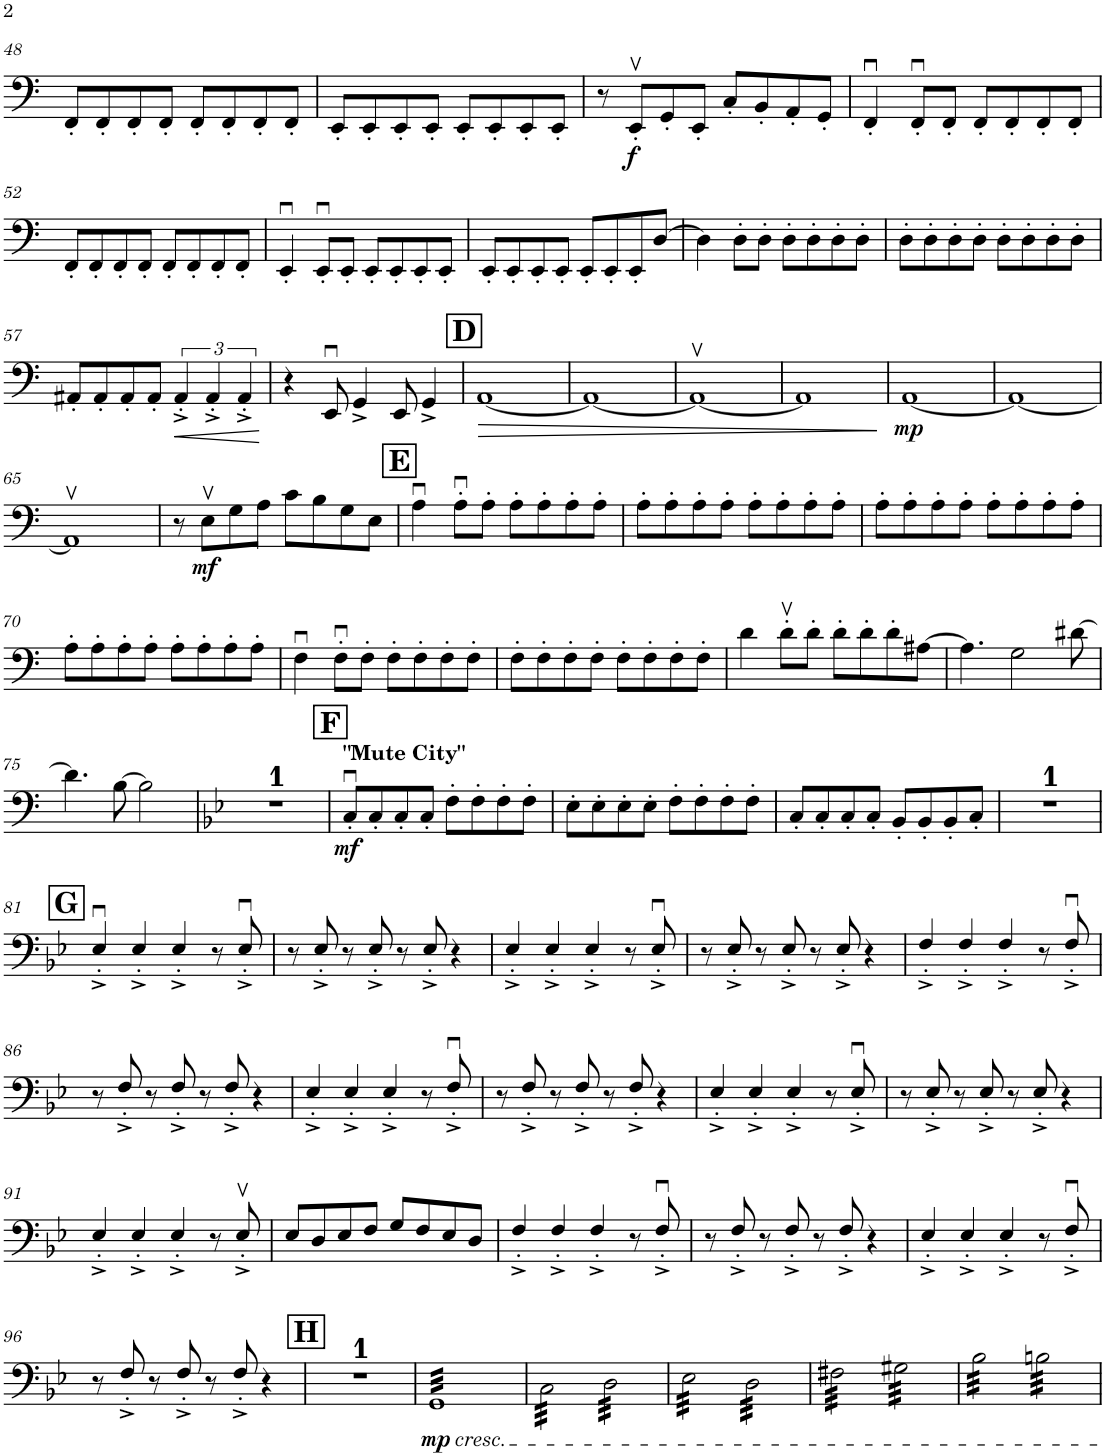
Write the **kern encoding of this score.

**kern	**dynam
*part1	*part1
*staff1	*staff1
*I"Contrabasses	*
*I'Cbs.	*
!!LO:PB:g=z
*clefF4	*
*Trd7c12	*
*k[]	*
*M4/4	*
=48	=48
8FF'/L	.
8FF'/	.
8FF'/	.
8FF'/J	.
8FF'/L	.
8FF'/	.
8FF'/	.
8FF'/J	.
=49	=49
8EE'/L	.
8EE'/	.
8EE'/	.
8EE'/J	.
8EE'/L	.
8EE'/	.
8EE'/	.
8EE'/J	.
=50	=50
8r	.
!	!LO:DY:b
8EEv'/L	f
8GG'/	.
8EE'/J	.
8C'/L	.
8BB'/	.
8AA'/	.
8GG'/J	.
=51	=51
4FFu'/	.
8FFu'/L	.
8FF'/J	.
8FF'/L	.
8FF'/	.
8FF'/	.
8FF'/J	.
!!LO:LB:g=z
=52	=52
8FF'/L	.
8FF'/	.
8FF'/	.
8FF'/J	.
8FF'/L	.
8FF'/	.
8FF'/	.
8FF'/J	.
=53	=53
4EEu'/	.
8EEu'/L	.
8EE'/J	.
8EE'/L	.
8EE'/	.
8EE'/	.
8EE'/J	.
=54	=54
8EE'/L	.
8EE'/	.
8EE'/	.
8EE'/J	.
8EE'/L	.
8EE'/	.
8EE'/	.
[8D/J	.
=55	=55
4D\]	.
8D'\L	.
8D'\J	.
8D'\L	.
8D'\	.
8D'\	.
8D'\J	.
=56	=56
8D'\L	.
8D'\	.
8D'\	.
8D'\J	.
8D'\L	.
8D'\	.
8D'\	.
8D'\J	.
!!LO:LB:g=z
=57	=57
8AA#X'/L	.
8AA#'/	.
8AA#'/	.
8AA#'/J	.
!	!LO:HP:b
6AA#'^/	<
6AA#'^/	.
6AA#'^/	.
.	[
=58	=58
4r	.
8EEu/	.
4GG^/	.
8EE/	.
4GG^/	.
!!LO:REH:place=s1:a:B:cj:fs=14:t=D
=59	=59
!	!LO:HP:b
[1AA	>
=60	=60
1AA_	.
=61	=61
1AAv_	.
=62	=62
1AA]	.
.	]
=63	=63
!	!LO:DY:b
[1AA	mp
=64	=64
1AA_	.
!!LO:LB:g=z
=65	=65
1AAv]	.
=66	=66
8r	.
!	!LO:DY:b
8Ev\L	mf
8G\	.
8A\J	.
8c\L	.
8B\	.
8G\	.
8E\J	.
!!LO:REH:place=s1:a:B:cj:fs=14:t=E
=67	=67
4Au\	.
8Au'\L	.
8A'\J	.
8A'\L	.
8A'\	.
8A'\	.
8A'\J	.
=68	=68
8A'\L	.
8A'\	.
8A'\	.
8A'\J	.
8A'\L	.
8A'\	.
8A'\	.
8A'\J	.
=69	=69
8A'\L	.
8A'\	.
8A'\	.
8A'\J	.
8A'\L	.
8A'\	.
8A'\	.
8A'\J	.
!!LO:LB:g=z
=70	=70
8A'\L	.
8A'\	.
8A'\	.
8A'\J	.
8A'\L	.
8A'\	.
8A'\	.
8A'\J	.
=71	=71
4Fu\	.
8Fu'\L	.
8F'\J	.
8F'\L	.
8F'\	.
8F'\	.
8F'\J	.
=72	=72
8F'\L	.
8F'\	.
8F'\	.
8F'\J	.
8F'\L	.
8F'\	.
8F'\	.
8F'\J	.
=73	=73
4d\	.
8dv'\L	.
8d'\J	.
8d'\L	.
8d'\	.
8d'\	.
[8A#X\J	.
=74	=74
4.A#\]	.
2G\	.
[8d#X\	.
!!LO:LB:g=z
=75	=75
4.d#\]	.
[8B\	.
2B\]	.
=76	=76
*k[b-e-]	*
1r	.
!!LO:REH:place=s1:a:B:cj:fs=14:t=F
=77	=77
!LO:TX:a:B:t="Mute City"	!
!	!LO:DY:b
8Cu'/L	mf
8C'/	.
8C'/	.
8C'/J	.
8F'\L	.
8F'\	.
8F'\	.
8F'\J	.
=78	=78
8E-'\L	.
8E-'\	.
8E-'\	.
8E-'\J	.
8F'\L	.
8F'\	.
8F'\	.
8F'\J	.
=79	=79
8C'/L	.
8C'/	.
8C'/	.
8C'/J	.
8BB-'/L	.
8BB-'/	.
8BB-'/	.
8C'/J	.
=80	=80
1r	.
!!LO:LB:g=z
!!LO:REH:place=s1:a:B:cj:fs=14:t=G
=81	=81
4E-u'^/	.
4E-'^/	.
4E-'^/	.
8r	.
8E-u'^/	.
=82	=82
8r	.
8E-'^/	.
8r	.
8E-'^/	.
8r	.
8E-'^/	.
4r	.
=83	=83
4E-'^/	.
4E-'^/	.
4E-'^/	.
8r	.
8E-u'^/	.
=84	=84
8r	.
8E-'^/	.
8r	.
8E-'^/	.
8r	.
8E-'^/	.
4r	.
=85	=85
4F'^/	.
4F'^/	.
4F'^/	.
8r	.
8Fu'^/	.
!!LO:LB:g=z
=86	=86
8r	.
8F'^/	.
8r	.
8F'^/	.
8r	.
8F'^/	.
4r	.
=87	=87
4E-'^/	.
4E-'^/	.
4E-'^/	.
8r	.
8Fu'^/	.
=88	=88
8r	.
8F'^/	.
8r	.
8F'^/	.
8r	.
8F'^/	.
4r	.
=89	=89
4E-'^/	.
4E-'^/	.
4E-'^/	.
8r	.
8E-u'^/	.
=90	=90
8r	.
8E-'^/	.
8r	.
8E-'^/	.
8r	.
8E-'^/	.
4r	.
!!LO:LB:g=z
=91	=91
4E-'^/	.
4E-'^/	.
4E-'^/	.
8r	.
8E-v'^/	.
=92	=92
8E-/L	.
8D/	.
8E-/	.
8F/J	.
8G/L	.
8F/	.
8E-/	.
8D/J	.
=93	=93
4F'^/	.
4F'^/	.
4F'^/	.
8r	.
8Fu'^/	.
=94	=94
8r	.
8F'^/	.
8r	.
8F'^/	.
8r	.
8F'^/	.
4r	.
=95	=95
4E-'^/	.
4E-'^/	.
4E-'^/	.
8r	.
8Fu'^/	.
!!LO:LB:g=z
=96	=96
8r	.
8F'^/	.
8r	.
8F'^/	.
8r	.
8F'^/	.
4r	.
!!LO:REH:place=s1:a:B:cj:fs=14:t=H
=97	=97
1r	.
=98	=98
!LO:TX:b:i:t=cresc.	!
!	!LO:DY:b
*tremolo	*
32GGLLL	mp
32GG	.
32GG	.
32GG	.
32GG	.
32GG	.
32GG	.
32GG	.
32GG	.
32GG	.
32GG	.
32GG	.
32GG	.
32GG	.
32GG	.
32GG	.
32GG	.
32GG	.
32GG	.
32GG	.
32GG	.
32GG	.
32GG	.
32GG	.
32GG	.
32GG	.
32GG	.
32GG	.
32GG	.
32GG	.
32GG	.
32GGJJJ	.
=99	=99
32C\LLL	.
32C\	.
32C\	.
32C\	.
32C\	.
32C\	.
32C\	.
32C\	.
32C\	.
32C\	.
32C\	.
32C\	.
32C\	.
32C\	.
32C\	.
32C\JJJ	.
32D\LLL	.
32D\	.
32D\	.
32D\	.
32D\	.
32D\	.
32D\	.
32D\	.
32D\	.
32D\	.
32D\	.
32D\	.
32D\	.
32D\	.
32D\	.
32D\JJJ	.
=100	=100
32E-\LLL	.
32E-\	.
32E-\	.
32E-\	.
32E-\	.
32E-\	.
32E-\	.
32E-\	.
32E-\	.
32E-\	.
32E-\	.
32E-\	.
32E-\	.
32E-\	.
32E-\	.
32E-\JJJ	.
32D\LLL	.
32D\	.
32D\	.
32D\	.
32D\	.
32D\	.
32D\	.
32D\	.
32D\	.
32D\	.
32D\	.
32D\	.
32D\	.
32D\	.
32D\	.
32D\JJJ	.
=101	=101
32F#X\LLL	.
32F#X\	.
32F#X\	.
32F#X\	.
32F#X\	.
32F#X\	.
32F#X\	.
32F#X\	.
32F#X\	.
32F#X\	.
32F#X\	.
32F#X\	.
32F#X\	.
32F#X\	.
32F#X\	.
32F#X\JJJ	.
32G#X\LLL	.
32G#X\	.
32G#X\	.
32G#X\	.
32G#X\	.
32G#X\	.
32G#X\	.
32G#X\	.
32G#X\	.
32G#X\	.
32G#X\	.
32G#X\	.
32G#X\	.
32G#X\	.
32G#X\	.
32G#X\JJJ	.
=102	=102
32B-\LLL	.
32B-\	.
32B-\	.
32B-\	.
32B-\	.
32B-\	.
32B-\	.
32B-\	.
32B-\	.
32B-\	.
32B-\	.
32B-\	.
32B-\	.
32B-\	.
32B-\	.
32B-\JJJ	.
32Bn\LLL	.
32Bn\	.
32Bn\	.
32Bn\	.
32Bn\	.
32Bn\	.
32Bn\	.
32Bn\	.
32Bn\	.
32Bn\	.
32Bn\	.
32Bn\	.
32Bn\	.
32Bn\	.
32Bn\	.
32Bn\JJJ	.
*Xtremolo	*
=	=
*-	*-
